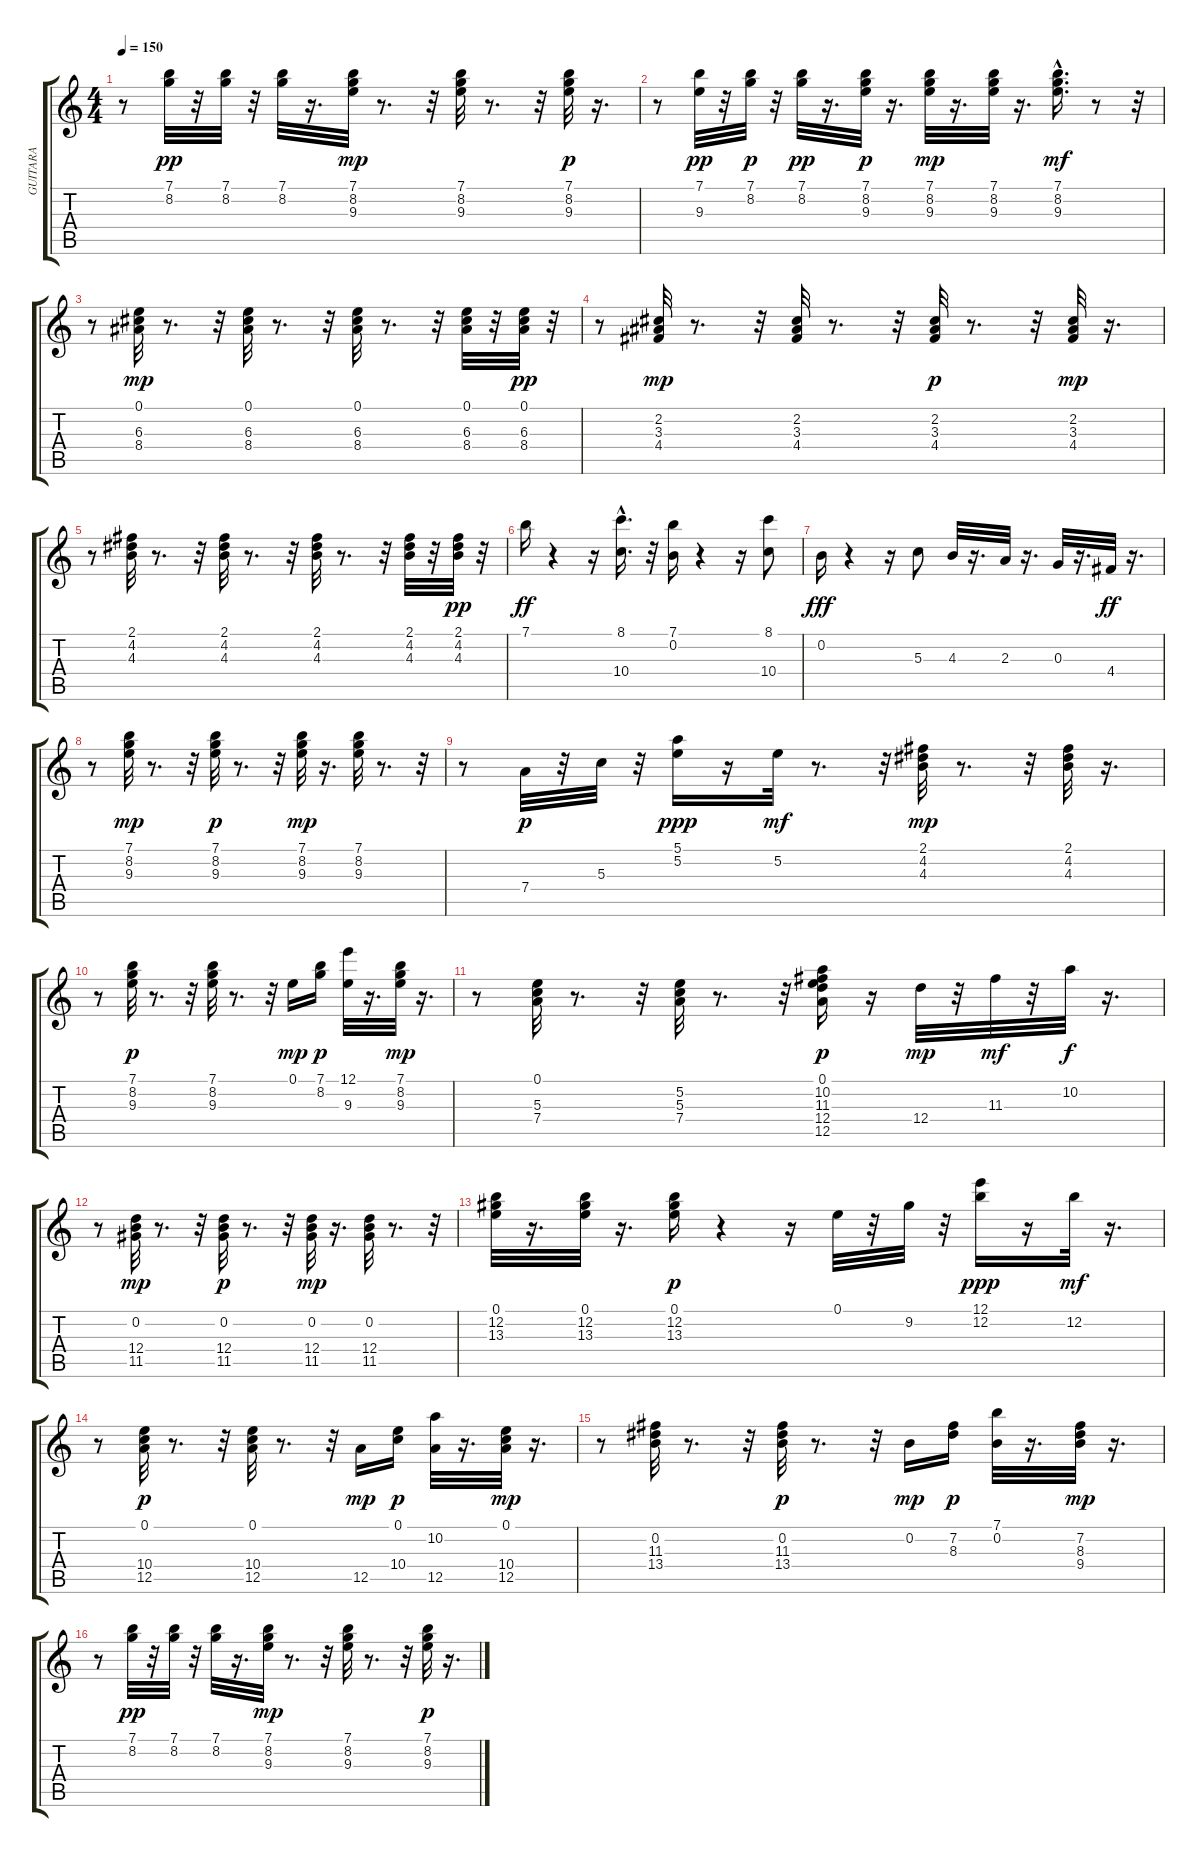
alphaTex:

\track ("GUITARA" "GUITARA") {instrument electricguitarjazz}
\staff {score tabs}
\tuning (E4 B3 G3 D3 A2 E2) {hide}
\ts (4 4)
\tempo 150
\clef g2
\ks c
r.8{dy mf} (7.1 8.2).32{dy pp} r.32 (7.1 8.2).32 r.32 (7.1 8.2).32 r.16{d} (7.1 8.2 9.3).32{dy mp} r.8{d} r.32 (7.1 8.2 9.3).32 r.8{d} r.32 (7.1 8.2 9.3).32{dy p} r.16{d} |
r.8 (7.1 9.3).32{dy pp} r.32 (7.1 8.2).32{dy p} r.32 (7.1 8.2).32{dy pp} r.16{d} (7.1 8.2 9.3).32{dy p} r.16{d} (7.1 8.2 9.3).32{dy mp} r.16{d} (7.1 8.2 9.3).32 r.16{d} (7.1{hac} 8.2{hac} 9.3{hac}).16{d dy mf} r.8 r.32 |
r.8 (0.1 6.3 8.4).32{dy mp} r.8{d} r.32 (0.1 6.3 8.4).32 r.8{d} r.32 (0.1 6.3 8.4).32 r.8{d} r.32 (0.1 6.3 8.4).32 r.32 (0.1 6.3 8.4).32{dy pp} r.32 |
r.8 (2.2 3.3 4.4).32{dy mp} r.8{d} r.32 (2.2 3.3 4.4).32 r.8{d} r.32 (2.2 3.3 4.4).32{dy p} r.8{d} r.32 (2.2 3.3 4.4).32{dy mp} r.16{d} |
r.8 (2.1 4.2 4.3).32 r.8{d} r.32 (2.1 4.2 4.3).32 r.8{d} r.32 (2.1 4.2 4.3).32 r.8{d} r.32 (2.1 4.2 4.3).32 r.32 (2.1 4.2 4.3).32{dy pp} r.32 |
7.1.16{dy ff} r.4 r.16 (8.1{hac} 10.4{hac}).16{d} r.32 (7.1 0.2).16 r.4 r.16 (8.1 10.4).8 |
0.2.16{dy fff} r.4 r.16 5.3.8 4.3.32 r.16{d} 2.3.32 r.16{d} 0.3.32 r.16{d} 4.4.32{dy ff} r.16{d} |
r.8 (7.1 8.2 9.3).32{dy mp} r.8{d} r.32 (7.1 8.2 9.3).32{dy p} r.8{d} r.32 (7.1 8.2 9.3).32{dy mp} r.16{d} (7.1 8.2 9.3).32 r.8{d} r.32 |
r.8 7.4.32{dy p} r.32 5.3.32 r.32 (5.1 5.2).16{dy ppp} r.16 5.2.32{dy mf} r.8{d} r.32 (2.1 4.2 4.3).32{dy mp} r.8{d} r.32 (2.1 4.2 4.3).32 r.16{d} |
r.8 (7.1 8.2 9.3).32{dy p} r.8{d} r.32 (7.1 8.2 9.3).32 r.8{d} r.32 0.1.16{dy mp} (7.1 8.2).16{dy p} (12.1 9.3).32 r.16{d} (7.1 8.2 9.3).32{dy mp} r.16{d} |
r.8 (0.1 5.3 7.4).32 r.8{d} r.32 (5.2 5.3 7.4).32 r.8{d} r.32 (0.1 10.2 11.3 12.4 12.5).16{dy p} r.16 12.4.32{dy mp} r.32 11.3.32{dy mf} r.32 10.2.32{dy f} r.16{d} |
r.8 (0.2 12.4 11.5).32{dy mp} r.8{d} r.32 (0.2 12.4 11.5).32{dy p} r.8{d} r.32 (0.2 12.4 11.5).32{dy mp} r.16{d} (0.2 12.4 11.5).32 r.8{d} r.32 |
(0.1 12.2 13.3).32 r.16{d} (0.1 12.2 13.3).32 r.16{d} (0.1 12.2 13.3).16{dy p} r.4 r.16 0.1.32 r.32 9.2.32 r.32 (12.1 12.2).16{dy ppp} r.16 12.2.32{dy mf} r.16{d} |
r.8 (0.1 10.4 12.5).32{dy p} r.8{d} r.32 (0.1 10.4 12.5).32 r.8{d} r.32 12.5.16{dy mp} (0.1 10.4).16{dy p} (10.2 12.5).32 r.16{d} (0.1 10.4 12.5).32{dy mp} r.16{d} |
r.8 (0.2 11.3 13.4).32 r.8{d} r.32 (0.2 11.3 13.4).32{dy p} r.8{d} r.32 0.2.16{dy mp} (7.2 8.3).16{dy p} (7.1 0.2).32 r.16{d} (7.2 8.3 9.4).32{dy mp} r.16{d} |
r.8 (7.1 8.2).32{dy pp} r.32 (7.1 8.2).32 r.32 (7.1 8.2).32 r.16{d} (7.1 8.2 9.3).32{dy mp} r.8{d} r.32 (7.1 8.2 9.3).32 r.8{d} r.32 (7.1 8.2 9.3).32{dy p} r.16{d}
